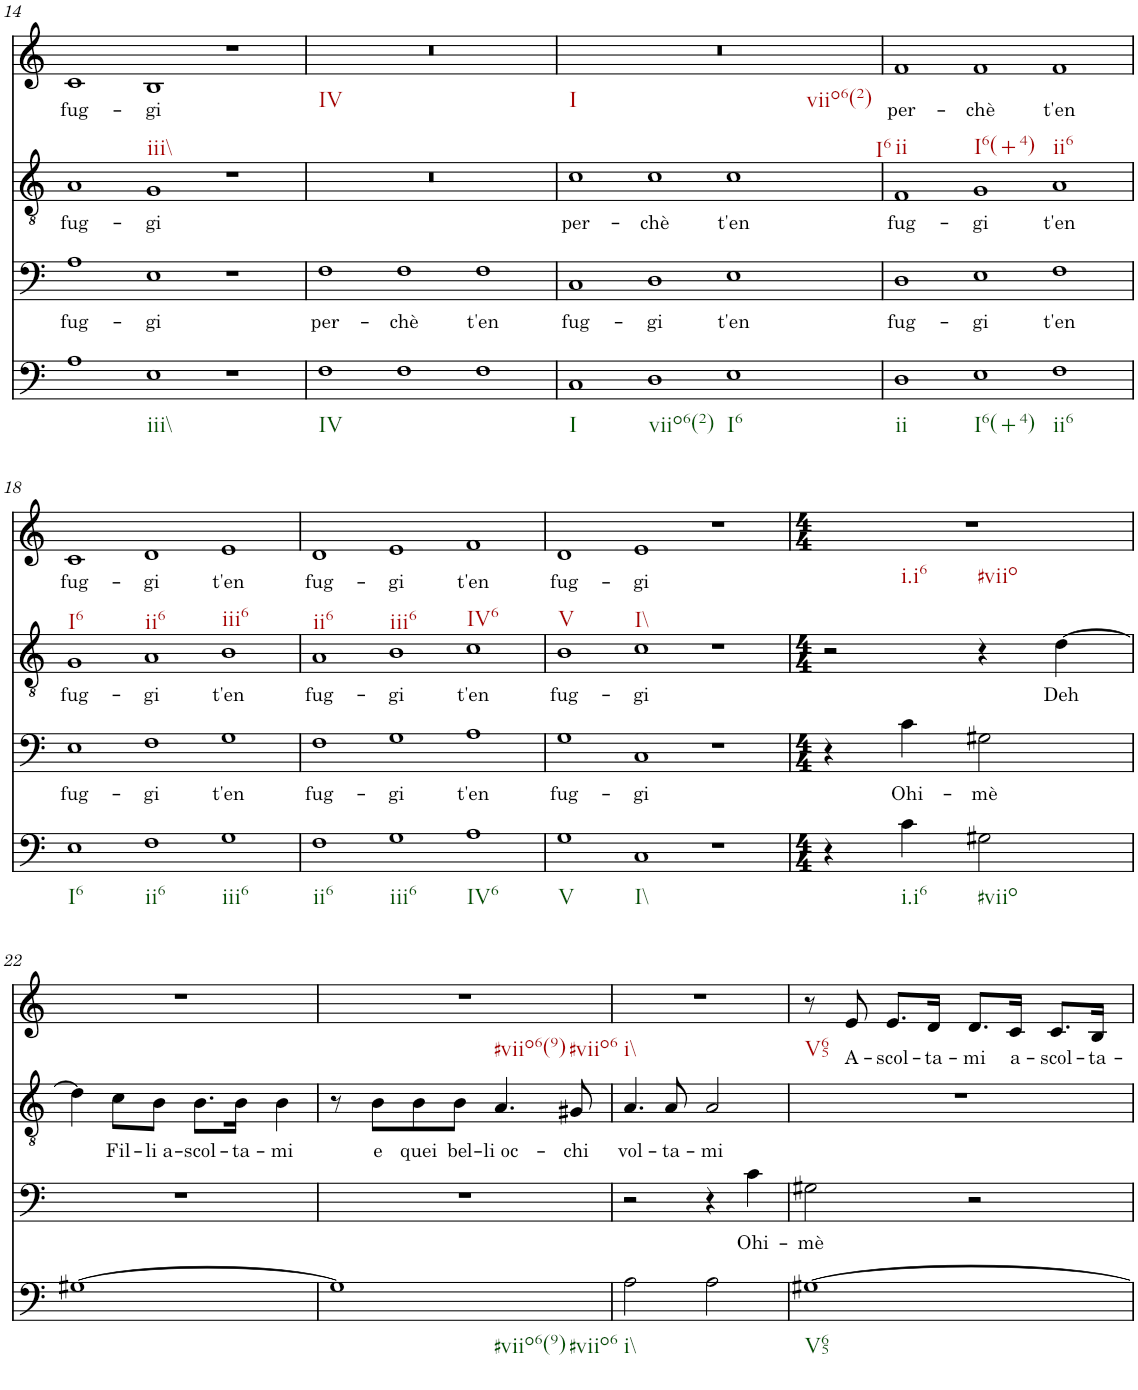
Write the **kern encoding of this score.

**kern	**kern	**text	**kern	**text	**kern	**text
*part4	*part3	*part3	*part2	*part2	*part1	*part1
*staff4	*staff3	*staff3	*staff2	*staff2	*staff1	*staff1
*I"unbenannt4	*I"unbenannt3	*	*I"unbenannt2	*	*I"unbenannt1	*
!!LO:PB:g=z
*clefF4	*clefF4	*	*clefGv2	*	*clefG2	*
*k[]	*k[]	*	*k[]	*	*k[]	*
*M3/1	*M3/1	*	*M3/1	*	*M3/1	*
=14	=14	=14	=14	=14	=14	=14
!	!	!LO:LY:b	!	!LO:LY:b	!	!LO:LY:b
1A	1A	fug-	1A	fug-	1c	fug-
!	!	!	!	!	!LO:TX:b:t=iii\\	!
!LO:TX:b:t=iii\\	!	!	!	!	!	!
!	!	!LO:LY:b	!	!LO:LY:b	!	!LO:LY:b
1E	1E	gi	1G	gi	1B	gi
1r	1r	.	1r	.	1r	.
=15	=15	=15	=15	=15	=15	=15
!	!	!	!	!	!LO:TX:b:t=IV	!
!LO:TX:b:t=IV	!	!	!	!	!	!
!	!	!LO:LY:b	!	!	!	!
1F	1F	per-	0.r	.	0.r	.
!	!	!LO:LY:b	!	!	!	!
1F	1F	chè	.	.	.	.
!	!	!LO:LY:b	!	!	!	!
1F	1F	t'en	.	.	.	.
=16	=16	=16	=16	=16	=16	=16
!	!	!	!	!	!LO:TX:b:t=I	!
!	!	!	!	!	!LO:TX:b:t=viio6(2)	!
!	!	!	!	!	!LO:TX:b:t=I6	!
!LO:TX:b:t=I	!	!	!	!	!	!
!	!	!LO:LY:b	!	!LO:LY:b	!	!
1C	1C	fug-	1c	per-	0.r	.
!LO:TX:b:t=viio6(2)	!	!	!	!	!	!
!	!	!LO:LY:b	!	!LO:LY:b	!	!
1D	1D	gi	1c	chè	.	.
!LO:TX:b:t=I6	!	!	!	!	!	!
!	!	!LO:LY:b	!	!LO:LY:b	!	!
1E	1E	t'en	1c	t'en	.	.
=17	=17	=17	=17	=17	=17	=17
!	!	!	!	!	!LO:TX:b:t=ii	!
!LO:TX:b:t=ii	!	!	!	!	!	!
!	!	!LO:LY:b	!	!LO:LY:b	!	!LO:LY:b
1D	1D	fug-	1F	fug-	1f	per-
!	!	!	!	!	!LO:TX:b:t=I6(+4)	!
!LO:TX:b:t=I6(+4)	!	!	!	!	!	!
!	!	!LO:LY:b	!	!LO:LY:b	!	!LO:LY:b
1E	1E	gi	1G	gi	1f	chè
!	!	!	!	!	!LO:TX:b:t=ii6	!
!LO:TX:b:t=ii6	!	!	!	!	!	!
!	!	!LO:LY:b	!	!LO:LY:b	!	!LO:LY:b
1F	1F	t'en	1A	t'en	1f	t'en
!!LO:LB:g=z
=18	=18	=18	=18	=18	=18	=18
!	!	!	!	!	!LO:TX:b:t=I6	!
!LO:TX:b:t=I6	!	!	!	!	!	!
!	!	!LO:LY:b	!	!LO:LY:b	!	!LO:LY:b
1E	1E	fug-	1G	fug-	1c	fug-
!	!	!	!	!	!LO:TX:b:t=ii6	!
!LO:TX:b:t=ii6	!	!	!	!	!	!
!	!	!LO:LY:b	!	!LO:LY:b	!	!LO:LY:b
1F	1F	gi	1A	gi	1d	gi
!	!	!	!	!	!LO:TX:b:t=iii6	!
!LO:TX:b:t=iii6	!	!	!	!	!	!
!	!	!LO:LY:b	!	!LO:LY:b	!	!LO:LY:b
1G	1G	t'en	1B	t'en	1e	t'en
=19	=19	=19	=19	=19	=19	=19
!	!	!	!	!	!LO:TX:b:t=ii6	!
!LO:TX:b:t=ii6	!	!	!	!	!	!
!	!	!LO:LY:b	!	!LO:LY:b	!	!LO:LY:b
1F	1F	fug-	1A	fug-	1d	fug-
!	!	!	!	!	!LO:TX:b:t=iii6	!
!LO:TX:b:t=iii6	!	!	!	!	!	!
!	!	!LO:LY:b	!	!LO:LY:b	!	!LO:LY:b
1G	1G	gi	1B	gi	1e	gi
!	!	!	!	!	!LO:TX:b:t=IV6	!
!LO:TX:b:t=IV6	!	!	!	!	!	!
!	!	!LO:LY:b	!	!LO:LY:b	!	!LO:LY:b
1A	1A	t'en	1c	t'en	1f	t'en
=20	=20	=20	=20	=20	=20	=20
!	!	!	!	!	!LO:TX:b:t=V	!
!LO:TX:b:t=V	!	!	!	!	!	!
!	!	!LO:LY:b	!	!LO:LY:b	!	!LO:LY:b
1G	1G	fug-	1B	fug-	1d	fug-
!	!	!	!	!	!LO:TX:b:t=I\\	!
!LO:TX:b:t=I\\	!	!	!	!	!	!
!	!	!LO:LY:b	!	!LO:LY:b	!	!LO:LY:b
1C	1C	gi	1c	gi	1e	gi
1r	1r	.	1r	.	1r	.
=21	=21	=21	=21	=21	=21	=21
*M4/4	*M4/4	*	*M4/4	*	*M4/4	*
!	!	!	!	!	!LO:TX:b:t=i.i6	!
!	!	!	!	!	!LO:TX:b:t=#viio	!
4r	4r	.	2r	.	1r	.
!LO:TX:b:t=i.i6	!	!	!	!	!	!
!	!	!LO:LY:b	!	!	!	!
4c\	4c\	Ohi-	.	.	.	.
!LO:TX:b:t=#viio	!	!	!	!	!	!
!	!	!LO:LY:b	!	!	!	!
2G#X\	2G#X\	mè	4r	.	.	.
!	!	!	!	!LO:LY:b	!	!
.	.	.	[4d\	Deh	.	.
!!LO:LB:g=z
=22	=22	=22	=22	=22	=22	=22
[1G#X	1r	.	4d\]	.	1r	.
!	!	!	!	!LO:LY:b	!	!
.	.	.	8c\L	Fil-	.	.
!	!	!	!	!LO:LY:b	!	!
.	.	.	8B\J	li a-	.	.
!	!	!	!	!LO:LY:b	!	!
.	.	.	8.B\L	scol-	.	.
!	!	!	!	!LO:LY:b	!	!
.	.	.	16B\Jk	ta-	.	.
!	!	!	!	!LO:LY:b	!	!
.	.	.	4B\	mi	.	.
=23	=23	=23	=23	=23	=23	=23
!	!	!	!	!	!LO:TX:b:t=#viio6(9)	!
!	!	!	!	!	!LO:TX:b:t=#viio6	!
!LO:TX:b:t=#viio6(9)	!	!	!	!	!	!
!LO:TX:b:t=#viio6	!	!	!	!	!	!
1G#]	1r	.	8r	.	1r	.
!	!	!	!	!LO:LY:b	!	!
.	.	.	8B\L	e	.	.
!	!	!	!	!LO:LY:b	!	!
.	.	.	8B\	quei	.	.
!	!	!	!	!LO:LY:b	!	!
.	.	.	8B\J	bel-	.	.
!	!	!	!	!LO:LY:b	!	!
.	.	.	4.A/	li oc-	.	.
!	!	!	!	!LO:LY:b	!	!
.	.	.	8G#X/	chi	.	.
=24	=24	=24	=24	=24	=24	=24
!	!	!	!	!	!LO:TX:b:t=i\\	!
!LO:TX:b:t=i\\	!	!	!	!	!	!
!	!	!	!	!LO:LY:b	!	!
2A\	2r	.	4.A/	vol-	1r	.
!	!	!	!	!LO:LY:b	!	!
.	.	.	8A/	ta-	.	.
!	!	!	!	!LO:LY:b	!	!
2A\	4r	.	2A/	mi	.	.
!	!	!LO:LY:b	!	!	!	!
.	4c\	Ohi-	.	.	.	.
=25	=25	=25	=25	=25	=25	=25
!	!	!	!	!	!LO:TX:b:t=V65	!
!LO:TX:b:t=V65	!	!	!	!	!	!
!	!	!LO:LY:b	!	!	!	!
[1G#X	2G#X\	mè	1r	.	8r	.
!	!	!	!	!	!	!LO:LY:b
.	.	.	.	.	8e/	A-
!	!	!	!	!	!	!LO:LY:b
.	.	.	.	.	8.e/L	scol-
!	!	!	!	!	!	!LO:LY:b
.	.	.	.	.	16d/Jk	ta-
!	!	!	!	!	!	!LO:LY:b
.	2r	.	.	.	8.d/L	mi
!	!	!	!	!	!	!LO:LY:b
.	.	.	.	.	16c/Jk	a-
!	!	!	!	!	!	!LO:LY:b
.	.	.	.	.	8.c/L	scol-
!	!	!	!	!	!	!LO:LY:b
.	.	.	.	.	16B/Jk	ta-
=	=	=	=	=	=	=
*-	*-	*-	*-	*-	*-	*-
